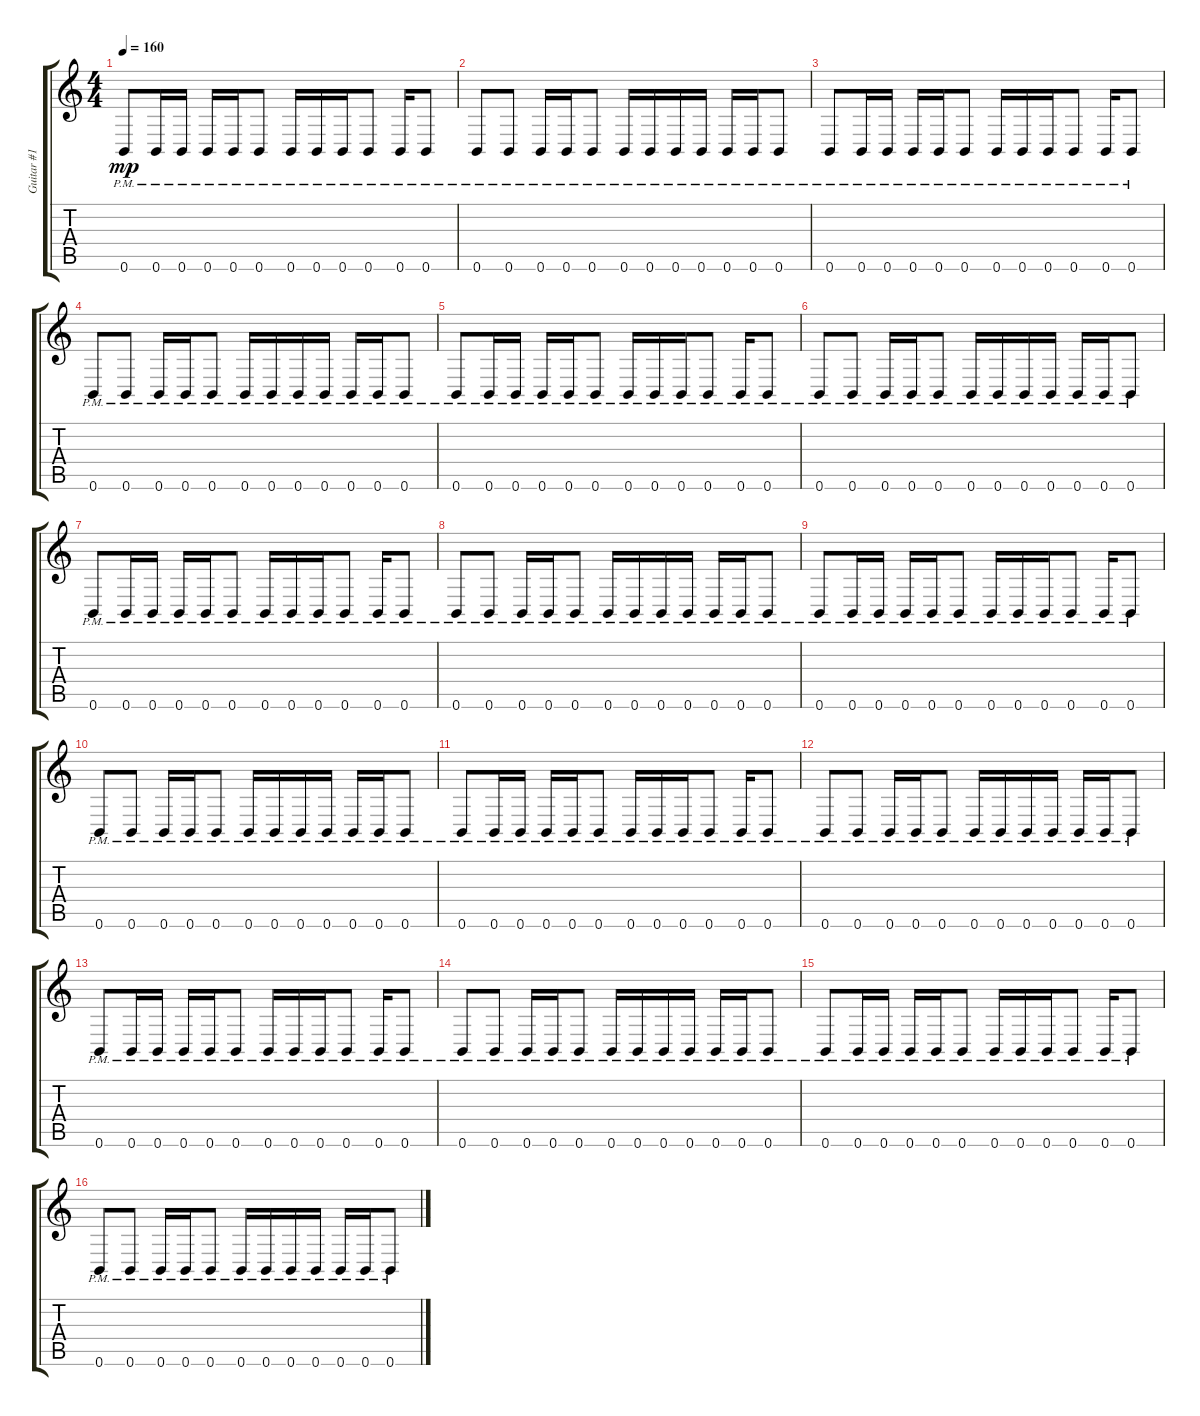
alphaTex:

\track ("Guitar #1" "Guitar #1") {instrument distortionguitar}
\staff {score tabs}
\tuning (Db4 Ab3 E3 B2 Gb2 B1) {hide}
\ts (4 4)
\tempo 160
\clef g2
\ks c
0.6{pm}.8{dy mp} 0.6{pm}.16 0.6{pm}.16 0.6{pm}.16 0.6{pm}.16 0.6{pm}.8 0.6{pm}.16 0.6{pm}.16 0.6{pm}.16 0.6{pm}.8 0.6{pm}.16 0.6{pm}.8 |
0.6{pm}.8 0.6{pm}.8 0.6{pm}.16 0.6{pm}.16 0.6{pm}.8 0.6{pm}.16 0.6{pm}.16 0.6{pm}.16 0.6{pm}.16 0.6{pm}.16 0.6{pm}.16 0.6{pm}.8 |
0.6{pm}.8 0.6{pm}.16 0.6{pm}.16 0.6{pm}.16 0.6{pm}.16 0.6{pm}.8 0.6{pm}.16 0.6{pm}.16 0.6{pm}.16 0.6{pm}.8 0.6{pm}.16 0.6{pm}.8 |
0.6{pm}.8 0.6{pm}.8 0.6{pm}.16 0.6{pm}.16 0.6{pm}.8 0.6{pm}.16 0.6{pm}.16 0.6{pm}.16 0.6{pm}.16 0.6{pm}.16 0.6{pm}.16 0.6{pm}.8 |
0.6{pm}.8 0.6{pm}.16 0.6{pm}.16 0.6{pm}.16 0.6{pm}.16 0.6{pm}.8 0.6{pm}.16 0.6{pm}.16 0.6{pm}.16 0.6{pm}.8 0.6{pm}.16 0.6{pm}.8 |
0.6{pm}.8 0.6{pm}.8 0.6{pm}.16 0.6{pm}.16 0.6{pm}.8 0.6{pm}.16 0.6{pm}.16 0.6{pm}.16 0.6{pm}.16 0.6{pm}.16 0.6{pm}.16 0.6{pm}.8 |
0.6{pm}.8 0.6{pm}.16 0.6{pm}.16 0.6{pm}.16 0.6{pm}.16 0.6{pm}.8 0.6{pm}.16 0.6{pm}.16 0.6{pm}.16 0.6{pm}.8 0.6{pm}.16 0.6{pm}.8 |
0.6{pm}.8 0.6{pm}.8 0.6{pm}.16 0.6{pm}.16 0.6{pm}.8 0.6{pm}.16 0.6{pm}.16 0.6{pm}.16 0.6{pm}.16 0.6{pm}.16 0.6{pm}.16 0.6{pm}.8 |
0.6{pm}.8 0.6{pm}.16 0.6{pm}.16 0.6{pm}.16 0.6{pm}.16 0.6{pm}.8 0.6{pm}.16 0.6{pm}.16 0.6{pm}.16 0.6{pm}.8 0.6{pm}.16 0.6{pm}.8 |
0.6{pm}.8 0.6{pm}.8 0.6{pm}.16 0.6{pm}.16 0.6{pm}.8 0.6{pm}.16 0.6{pm}.16 0.6{pm}.16 0.6{pm}.16 0.6{pm}.16 0.6{pm}.16 0.6{pm}.8 |
0.6{pm}.8 0.6{pm}.16 0.6{pm}.16 0.6{pm}.16 0.6{pm}.16 0.6{pm}.8 0.6{pm}.16 0.6{pm}.16 0.6{pm}.16 0.6{pm}.8 0.6{pm}.16 0.6{pm}.8 |
0.6{pm}.8 0.6{pm}.8 0.6{pm}.16 0.6{pm}.16 0.6{pm}.8 0.6{pm}.16 0.6{pm}.16 0.6{pm}.16 0.6{pm}.16 0.6{pm}.16 0.6{pm}.16 0.6{pm}.8 |
0.6{pm}.8 0.6{pm}.16 0.6{pm}.16 0.6{pm}.16 0.6{pm}.16 0.6{pm}.8 0.6{pm}.16 0.6{pm}.16 0.6{pm}.16 0.6{pm}.8 0.6{pm}.16 0.6{pm}.8 |
0.6{pm}.8 0.6{pm}.8 0.6{pm}.16 0.6{pm}.16 0.6{pm}.8 0.6{pm}.16 0.6{pm}.16 0.6{pm}.16 0.6{pm}.16 0.6{pm}.16 0.6{pm}.16 0.6{pm}.8 |
0.6{pm}.8 0.6{pm}.16 0.6{pm}.16 0.6{pm}.16 0.6{pm}.16 0.6{pm}.8 0.6{pm}.16 0.6{pm}.16 0.6{pm}.16 0.6{pm}.8 0.6{pm}.16 0.6{pm}.8 |
0.6{pm}.8 0.6{pm}.8 0.6{pm}.16 0.6{pm}.16 0.6{pm}.8 0.6{pm}.16 0.6{pm}.16 0.6{pm}.16 0.6{pm}.16 0.6{pm}.16 0.6{pm}.16 0.6{pm}.8
